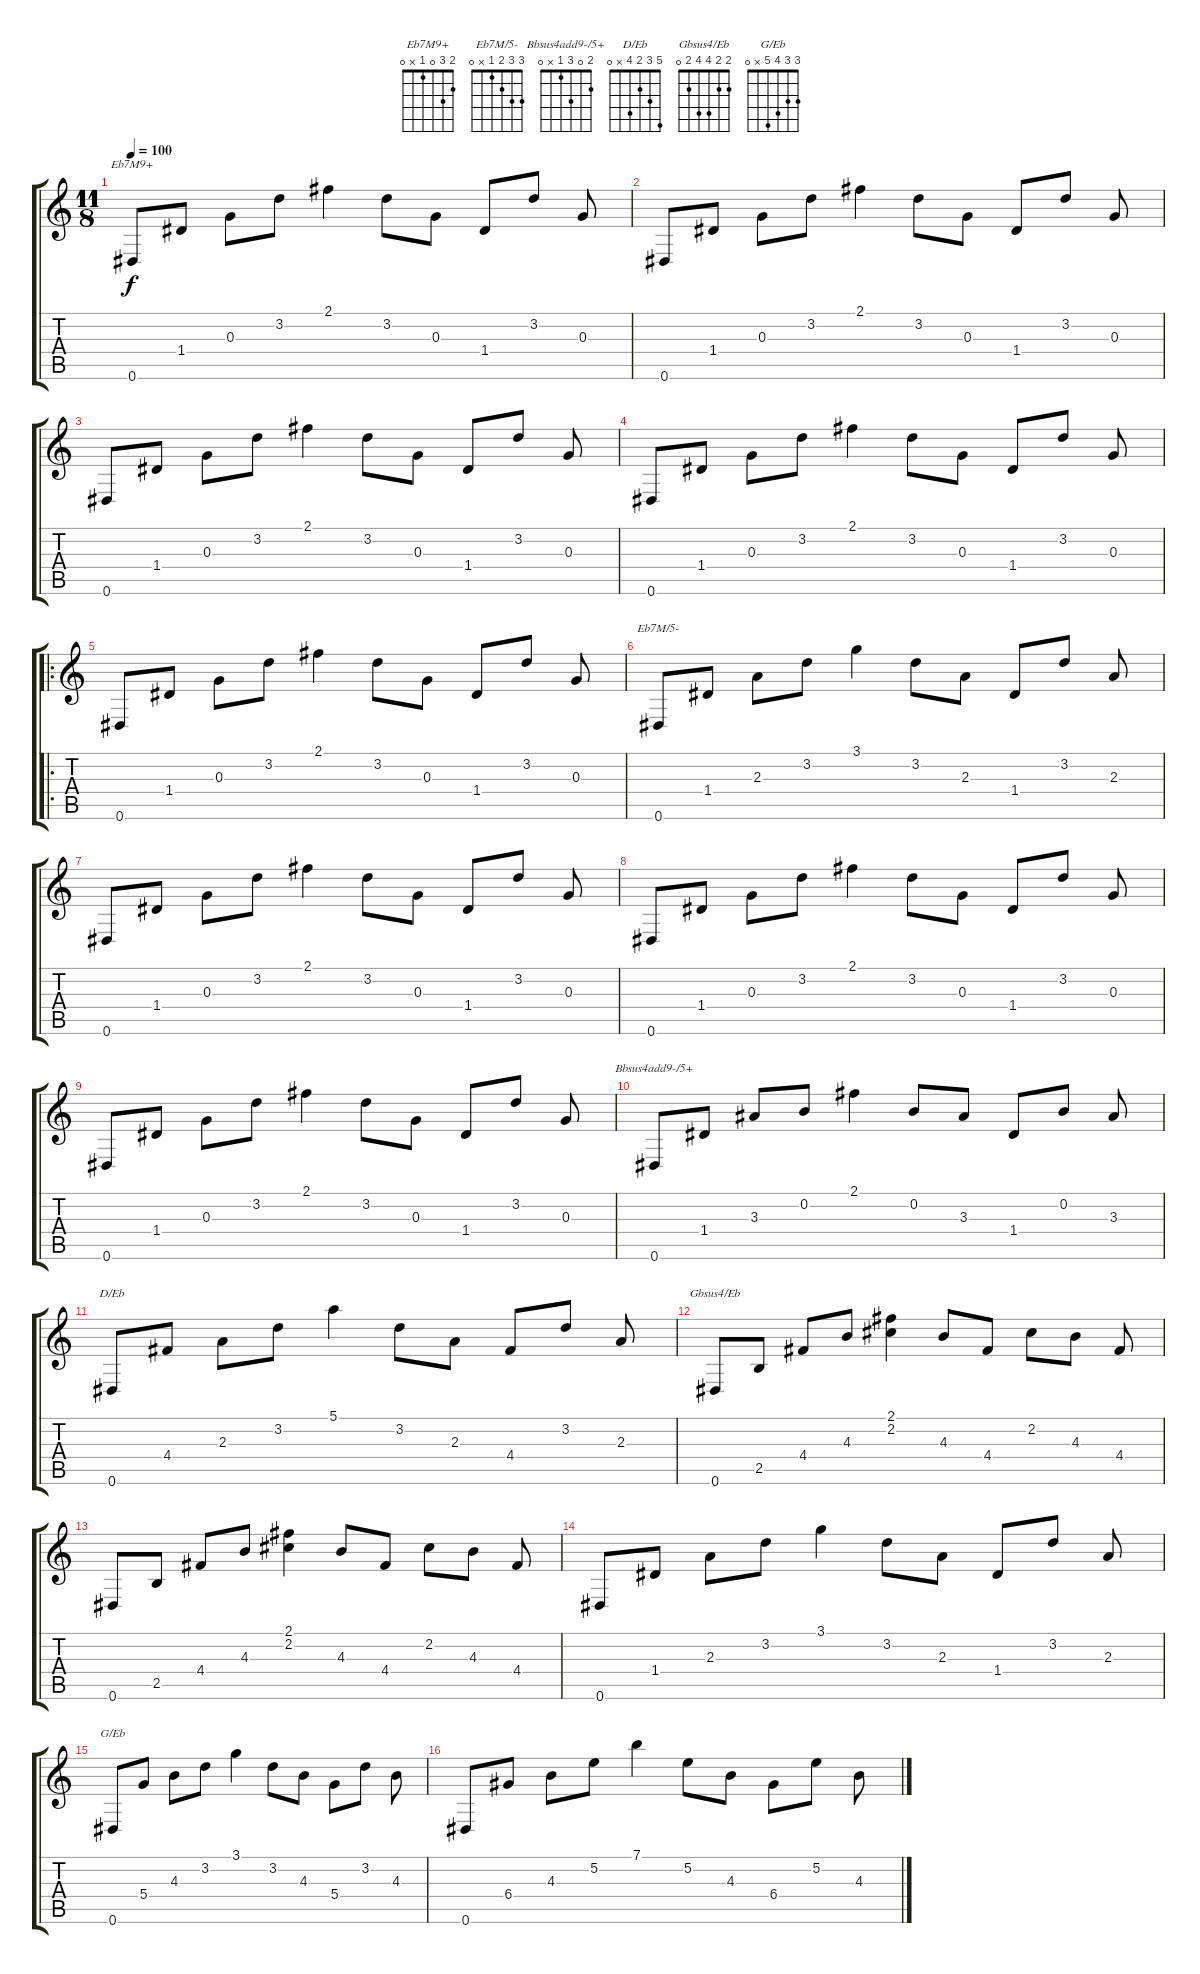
\track "" {instrument acousticguitarsteel}
\staff {score tabs}
\tuning (E4 B3 G3 D3 A2 Eb2) {hide}
\chord ("Eb7M9+" 2 3 0 1 x 0)
\chord ("Eb7M/5-" 3 3 2 1 x 0)
\chord ("Bbsus4add9-/5+" 2 0 3 1 x 0)
\chord ("D/Eb" 5 3 2 4 x 0)
\chord ("Gbsus4/Eb" 2 2 4 4 2 0)
\chord ("G/Eb" 3 3 4 5 x 0)
\ts (11 8)
\tempo 100
\clef g2
\ks c
0.6.8{ch "Eb7M9+" dy f instrument acousticguitarsteel} 1.4.8 0.3.8 3.2.8 2.1.4 3.2.8 0.3.8 1.4.8 3.2.8 0.3.8 |
0.6.8 1.4.8 0.3.8 3.2.8 2.1.4 3.2.8 0.3.8 1.4.8 3.2.8 0.3.8 |
0.6.8 1.4.8 0.3.8 3.2.8 2.1.4 3.2.8 0.3.8 1.4.8 3.2.8 0.3.8 |
0.6.8 1.4.8 0.3.8 3.2.8 2.1.4 3.2.8 0.3.8 1.4.8 3.2.8 0.3.8 |
\ro
0.6.8 1.4.8 0.3.8 3.2.8 2.1.4 3.2.8 0.3.8 1.4.8 3.2.8 0.3.8 |
0.6.8{ch "Eb7M/5-"} 1.4.8 2.3.8 3.2.8 3.1.4 3.2.8 2.3.8 1.4.8 3.2.8 2.3.8 |
0.6.8 1.4.8 0.3.8 3.2.8 2.1.4 3.2.8 0.3.8 1.4.8 3.2.8 0.3.8 |
0.6.8 1.4.8 0.3.8 3.2.8 2.1.4 3.2.8 0.3.8 1.4.8 3.2.8 0.3.8 |
0.6.8 1.4.8 0.3.8 3.2.8 2.1.4 3.2.8 0.3.8 1.4.8 3.2.8 0.3.8 |
0.6.8{ch "Bbsus4add9-/5+"} 1.4.8 3.3.8 0.2.8 2.1.4 0.2.8 3.3.8 1.4.8 0.2.8 3.3.8 |
0.6.8{ch "D/Eb"} 4.4.8 2.3.8 3.2.8 5.1.4 3.2.8 2.3.8 4.4.8 3.2.8 2.3.8 |
0.6.8{ch "Gbsus4/Eb"} 2.5.8 4.4.8 4.3.8 (2.1 2.2).4 4.3.8 4.4.8 2.2.8 4.3.8 4.4.8 |
0.6.8 2.5.8 4.4.8 4.3.8 (2.1 2.2).4 4.3.8 4.4.8 2.2.8 4.3.8 4.4.8 |
0.6.8 1.4.8 2.3.8 3.2.8 3.1.4 3.2.8 2.3.8 1.4.8 3.2.8 2.3.8 |
0.6.8{ch "G/Eb"} 5.4.8 4.3.8 3.2.8 3.1.4 3.2.8 4.3.8 5.4.8 3.2.8 4.3.8 |
0.6.8 6.4.8 4.3.8 5.2.8 7.1.4 5.2.8 4.3.8 6.4.8 5.2.8 4.3.8
